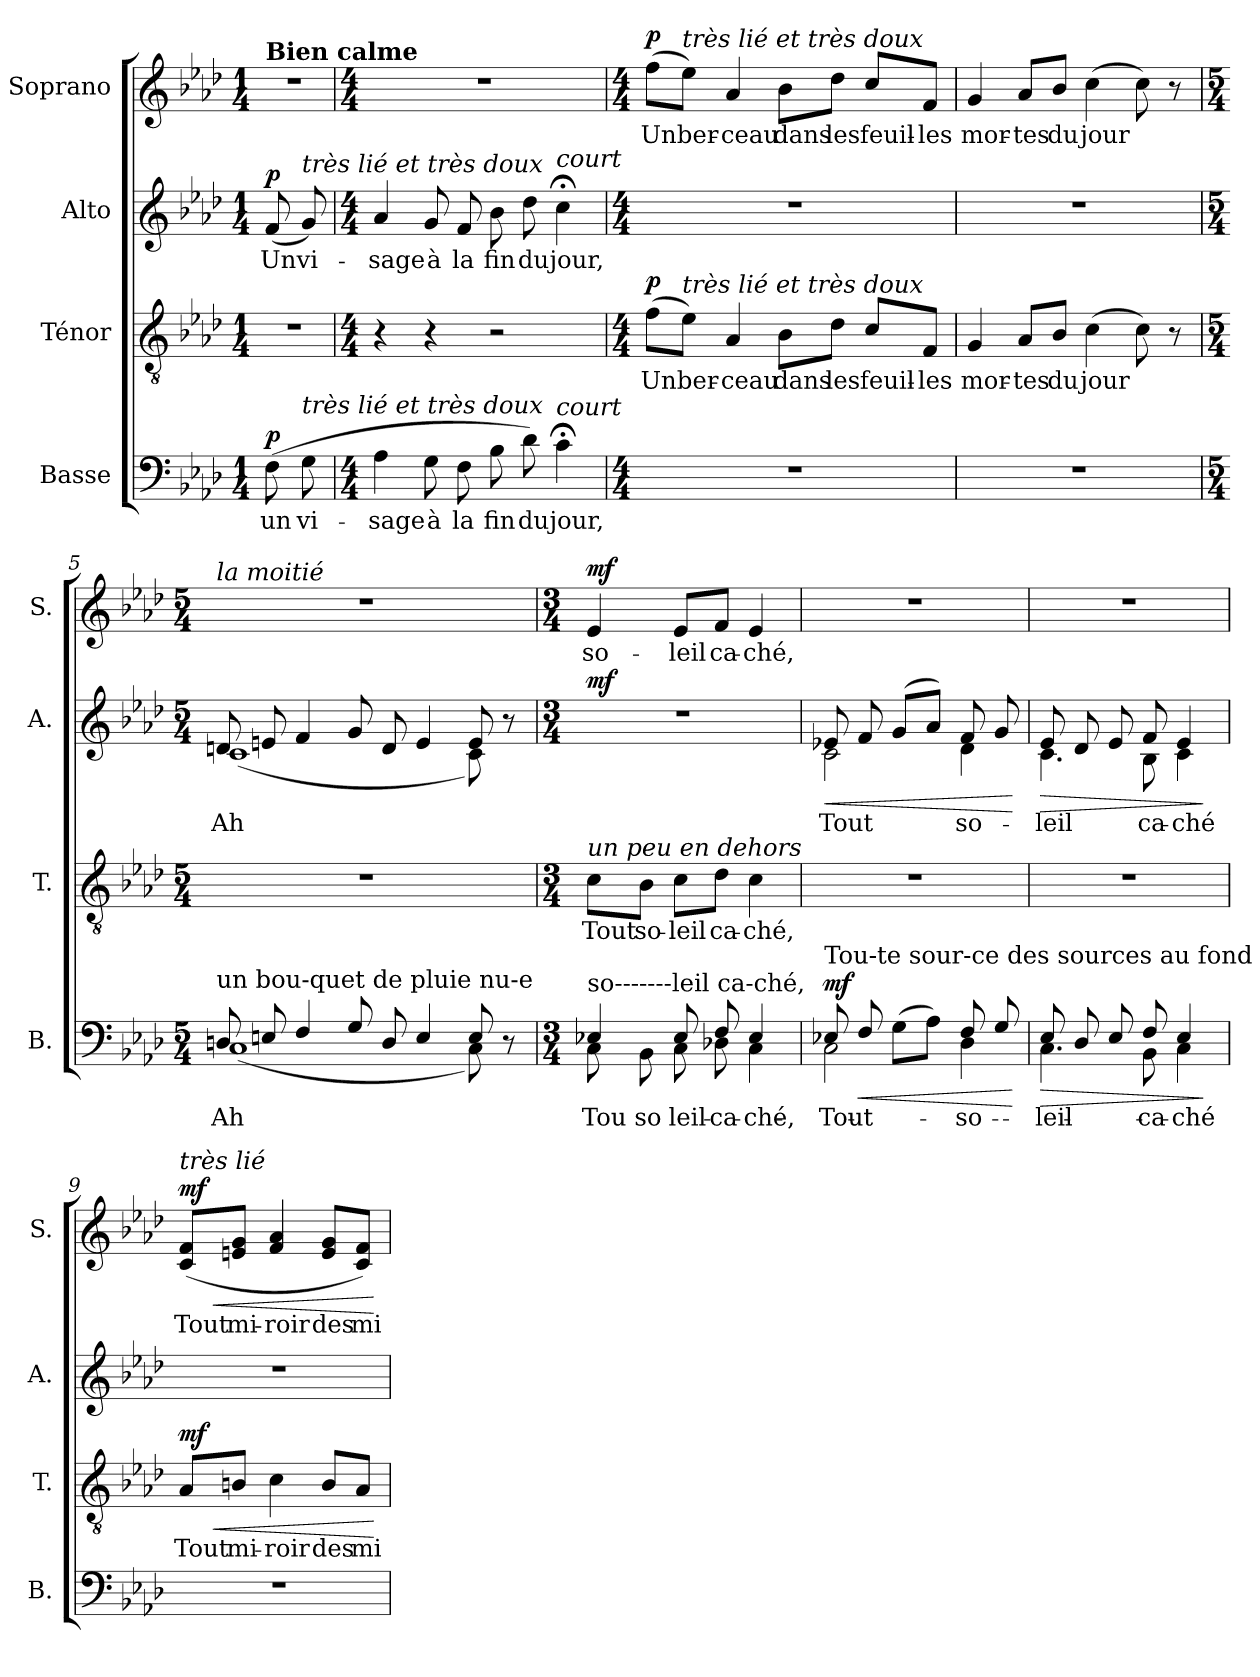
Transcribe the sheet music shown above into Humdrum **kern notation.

**kern	**text	**dynam	**kern	**text	**dynam	**kern	**text	**dynam	**kern	**text	**dynam
*part4	*part4	*part4	*part3	*part3	*part3	*part2	*part2	*part2	*part1	*part1	*part1
*staff4	*staff4	*staff4	*staff3	*staff3	*staff3	*staff2	*staff2	*staff2	*staff1	*staff1	*staff1
*I"Basse	*	*	*I"Ténor	*	*	*I"Alto	*	*	*I"Soprano	*	*
*I'B.	*	*	*I'T.	*	*	*I'A.	*	*	*I'S.	*	*
*clefF4	*	*	*clefGv2	*	*	*clefG2	*	*	*clefG2	*	*
*k[b-e-a-d-]	*	*	*k[b-e-a-d-]	*	*	*k[b-e-a-d-]	*	*	*k[b-e-a-d-]	*	*
*M1/4	*	*	*M1/4	*	*	*M1/4	*	*	*M1/4	*	*
*MM56	*	*	*MM56	*	*	*MM56	*	*	*MM56	*	*
=1	=1	=1	=1	=1	=1	=1	=1	=1	=1	=1	=1
!	!	!	!	!	!	!	!	!	!LO:TX:a:B:t=Bien calme	!	!
!	!LO:LY:b	!LO:DY:a	!	!	!	!	!LO:LY:b	!LO:DY:a	!	!	!
(>8F\	un	p	4r	.	.	(>8f/	Un	p	4r	.	.
!	!	!	!	!	!	!LO:TX:a:i:t=très lié et très doux	!	!	!	!	!
!LO:TX:a:i:t=très lié et très doux	!	!	!	!	!	!	!	!	!	!	!
!	!LO:LY:b	!	!	!	!	!	!LO:LY:b	!	!	!	!
8G\	vi-	.	.	.	.	8g/)	vi-	.	.	.	.
=2	=2	=2	=2	=2	=2	=2	=2	=2	=2	=2	=2
*M4/4	*	*	*M4/4	*	*	*M4/4	*	*	*M4/4	*	*
!	!LO:LY:b	!	!	!	!	!	!LO:LY:b	!	!	!	!
4A-\	-sage	.	4r	.	.	4a-/	-sage	.	1r	.	.
!	!LO:LY:b	!	!	!	!	!	!LO:LY:b	!	!	!	!
8G\	à	.	4r	.	.	8g/	à	.	.	.	.
!	!LO:LY:b	!	!	!	!	!	!LO:LY:b	!	!	!	!
8F\	la	.	.	.	.	8f/	la	.	.	.	.
!	!LO:LY:b	!	!	!	!	!	!LO:LY:b	!	!	!	!
8B-\	fin	.	2r	.	.	8b-\	fin	.	.	.	.
!	!LO:LY:b	!	!	!	!	!	!LO:LY:b	!	!	!	!
8d-\)	du	.	.	.	.	8dd-\	du	.	.	.	.
!	!	!	!	!	!	!LO:TX:a:i:t=court	!	!	!	!	!
!LO:TX:a:i:t=court	!	!	!	!	!	!	!	!	!	!	!
!	!LO:LY:b	!	!	!	!	!	!LO:LY:b	!	!	!	!
4c;<\	jour,	.	.	.	.	4cc;<\	jour,	.	.	.	.
=3	=3	=3	=3	=3	=3	=3	=3	=3	=3	=3	=3
*M4/4	*	*	*M4/4	*	*	*M4/4	*	*	*M4/4	*	*
!	!	!	!	!LO:LY:b	!LO:DY:a	!	!	!	!	!LO:LY:b	!LO:DY:a
1r	.	.	(>8f\L	Un	p	1r	.	.	(>8ff\L	Un	p
!	!	!	!	!	!	!	!	!	!LO:TX:a:i:t=très lié et très doux	!	!
!	!	!	!LO:TX:a:i:t=très lié et très doux	!	!	!	!	!	!	!	!
!	!	!	!	!LO:LY:b	!	!	!	!	!	!LO:LY:b	!
.	.	.	8e-\J)	ber-	.	.	.	.	8ee-\J)	ber-	.
!	!	!	!	!LO:LY:b	!	!	!	!	!	!LO:LY:b	!
.	.	.	4A-/	-ceau	.	.	.	.	4a-/	-ceau	.
!	!	!	!	!LO:LY:b	!	!	!	!	!	!LO:LY:b	!
.	.	.	8B-\L	dans	.	.	.	.	8b-\L	dans	.
!	!	!	!	!LO:LY:b	!	!	!	!	!	!LO:LY:b	!
.	.	.	8d-\J	les	.	.	.	.	8dd-\J	les	.
!	!	!	!	!LO:LY:b	!	!	!	!	!	!LO:LY:b	!
.	.	.	8c/L	feuil-	.	.	.	.	8cc/L	feuil-	.
!	!	!	!	!LO:LY:b	!	!	!	!	!	!LO:LY:b	!
.	.	.	8F/J	-les	.	.	.	.	8f/J	-les	.
=4	=4	=4	=4	=4	=4	=4	=4	=4	=4	=4	=4
!	!	!	!	!LO:LY:b	!	!	!	!	!	!LO:LY:b	!
1r	.	.	4G/	mor-	.	1r	.	.	4g/	mor-	.
!	!	!	!	!LO:LY:b	!	!	!	!	!	!LO:LY:b	!
.	.	.	8A-/L	-tes	.	.	.	.	8a-/L	-tes	.
!	!	!	!	!LO:LY:b	!	!	!	!	!	!LO:LY:b	!
.	.	.	8B-/J	du	.	.	.	.	8b-/J	du	.
!	!	!	!	!LO:LY:b	!	!	!	!	!	!LO:LY:b	!
.	.	.	(>4c\	jour	.	.	.	.	(>4cc\	jour	.
.	.	.	8c\)	.	.	.	.	.	8cc\)	.	.
.	.	.	8r	.	.	.	.	.	8r	.	.
!!LO:LB:g=z
=5	=5	=5	=5	=5	=5	=5	=5	=5	=5	=5	=5
*M5/4	*	*	*M5/4	*	*	*M5/4	*	*	*M5/4	*	*
*^	*	*	*	*	*	*	*	*	*	*	*
!	!	!	!	!	!	!	!	!	!	!LO:TX:a:i:t=la moitié	!	!
!	!	!	!	!	!	!	!LO:TX:a:t=un    bou-quet  de pluie nu-e	!	!	!	!	!
!LO:TX:a:t=un    bou-quet de pluie nu-e	!	!	!	!	!	!	!	!	!	!	!	!
!	!	!LO:LY:b	!	!	!	!	!	!LO:LY:b	!	!	!	!
*	*	*	*	*	*	*	*^	*	*	*	*	*
8Dn/	(<1C	Ah	.	4%5r	.	.	8dn/	(<1c	Ah	.	4%5r	.	.
8En/	.	.	.	.	.	.	8en/	.	.	.	.	.	.
4F/	.	.	.	.	.	.	4f/	.	.	.	.	.	.
8G/	.	.	.	.	.	.	8g/	.	.	.	.	.	.
8D/	.	.	.	.	.	.	8d/	.	.	.	.	.	.
4E/	.	.	.	.	.	.	4e/	.	.	.	.	.	.
8E/	8C\)	.	.	.	.	.	8e/	8c\)	.	.	.	.	.
8r	8ryy	.	.	.	.	.	8r	8ryy	.	.	.	.	.
*	*	*	*	*	*	*	*v	*v	*	*	*	*	*
=6	=6	=6	=6	=6	=6	=6	=6	=6	=6	=6	=6	=6
*M3/4	*	*	*	*M3/4	*	*	*M3/4	*	*	*M3/4	*	*
*	*	*	*	*	*	*	*^	*	*	*	*	*
!	!	!	!	!	!	!	!LO:TX:a:i:t=en dehors	!	!	!	!	!	!
!	!	!	!	!LO:TX:a:i:t=un peu en dehors	!	!	!	!	!	!	!	!	!
!LO:TX:a:t=so-------leil ca-ché,	!	!	!	!	!	!	!	!	!	!	!	!	!
!	!	!LO:LY:b	!	!	!LO:LY:b	!	!	!	!	!LO:DY:a	!	!LO:LY:b	!LO:DY:a
*	*	*	*	*	*	*	*v	*v	*	*	*	*	*
4E-X/	8C\	Tou	.	8c\L	Tout	.	2.r	.	mf	4e-i/	so-	mf
!	!	!LO:LY:b	!	!	!LO:LY:b	!	!	!	!	!	!	!
.	8BB-\	so-	.	8B-\J	so-	.	.	.	.	.	.	.
!	!	!LO:LY:b	!	!	!LO:LY:b	!	!	!	!	!	!LO:LY:b	!
8E-/	8C\	-leil	.	8c\L	-leil	.	.	.	.	8e-/L	-leil	.
!	!	!LO:LY:b	!	!	!LO:LY:b	!	!	!	!	!	!LO:LY:b	!
8F/	8D-X\	ca-	.	8d-\J	ca-	.	.	.	.	8f/J	ca-	.
!	!	!LO:LY:b	!	!	!LO:LY:b	!	!	!	!	!	!LO:LY:b	!
4E-/	4C\	-ché,	.	4c\	-ché,	.	.	.	.	4e-/	-ché,	.
=7	=7	=7	=7	=7	=7	=7	=7	=7	=7	=7	=7	=7
!	!	!	!	!	!	!	!LO:TX:a:t=Tou-te sour-ce des sources au fond de l'eau	!	!	!	!	!
!LO:TX:a:t=Tou-te sour-ce des sources au fond de l'eau	!	!	!	!	!	!	!	!	!	!	!	!
!	!	!LO:LY:b	!LO:HP:b	!	!	!	!	!LO:LY:b	!LO:HP:b	!	!	!
*	*	*	*	*	*	*	*^	*	*	*	*	*
!	!	!	!LO:DY:n=1:a	!	!	!	!	!	!	!	!	!	!
8E-X/	2C\	Tout	< mf	2.r	.	.	8e-X/	2c\	Tout	<	2.r	.	.
8F/	.	.	.	.	.	.	8f/	.	.	.	.	.	.
(<8G\L	.	.	.	.	.	.	(<8g/L	.	.	.	.	.	.
8A-\J)	.	.	.	.	.	.	8a-/J)	.	.	.	.	.	.
!	!	!LO:LY:b	!	!	!	!	!	!	!LO:LY:b	!	!	!	!
8F/	4D-\	so-	.	.	.	.	8f/	4d-\	so-	.	.	.	.
8G/	.	.	.	.	.	.	8g/	.	.	.	.	.	.
*v	*v	*	*	*	*	*	*v	*v	*	*	*	*	*
.	.	[	.	.	.	.	.	[	.	.	.
=8	=8	=8	=8	=8	=8	=8	=8	=8	=8	=8	=8
!	!LO:LY:b	!LO:HP:b	!	!	!	!	!LO:LY:b	!LO:HP:b	!	!	!
*^	*	*	*	*	*	*^	*	*	*	*	*
8E-/	4.C\	-leil	>	2.r	.	.	8e-/	4.c\	-leil	>	2.r	.	.
8D-/	.	.	.	.	.	.	8d-/	.	.	.	.	.	.
8E-/	.	.	.	.	.	.	8e-/	.	.	.	.	.	.
!	!	!LO:LY:b	!	!	!	!	!	!	!LO:LY:b	!	!	!	!
8F/	8BB-\	ca-	.	.	.	.	8f/	8B-\	ca-	.	.	.	.
!	!	!LO:LY:b	!	!	!	!	!	!	!LO:LY:b	!	!	!	!
4E-/	4C\	-ché	.	.	.	.	4e-/	4c\	-ché	.	.	.	.
*v	*v	*	*	*	*	*	*v	*v	*	*	*	*	*
.	.	]	.	.	.	.	.	]	.	.	.
!!LO:PB:g=z
=9	=9	=9	=9	=9	=9	=9	=9	=9	=9	=9	=9
!	!	!	!	!	!	!	!	!	!LO:TX:a:i:t=très lié	!	!
!	!	!	!	!LO:LY:b	!LO:HP:b	!	!	!	!	!LO:LY:b	!LO:HP:b
!	!	!	!	!	!LO:DY:n=1:a	!	!	!	!	!	!LO:DY:n=1:a
2.r	.	.	8A-/L	Tout	< mf	2.r	.	.	(>8c/ 8f/L	Tout	< mf
!	!	!	!	!LO:LY:b	!	!	!	!	!	!LO:LY:b	!
.	.	.	8Bn/J	mi-	.	.	.	.	8en/ 8g/J	mi-	.
!	!	!	!	!LO:LY:b	!	!	!	!	!	!LO:LY:b	!
.	.	.	4c\	-roir	.	.	.	.	4f/ 4a-/	-roir	.
!	!	!	!	!LO:LY:b	!	!	!	!	!	!LO:LY:b	!
.	.	.	8B/L	des	.	.	.	.	8e/ 8g/L	des	.
!	!	!	!	!LO:LY:b	!	!	!	!	!	!LO:LY:b	!
.	.	.	8A-/J	mi-	.	.	.	.	8c/ 8f/J)	mi-	.
.	.	.	.	.	[	.	.	.	.	.	[
=	=	=	=	=	=	=	=	=	=	=	=
*-	*-	*-	*-	*-	*-	*-	*-	*-	*-	*-	*-
